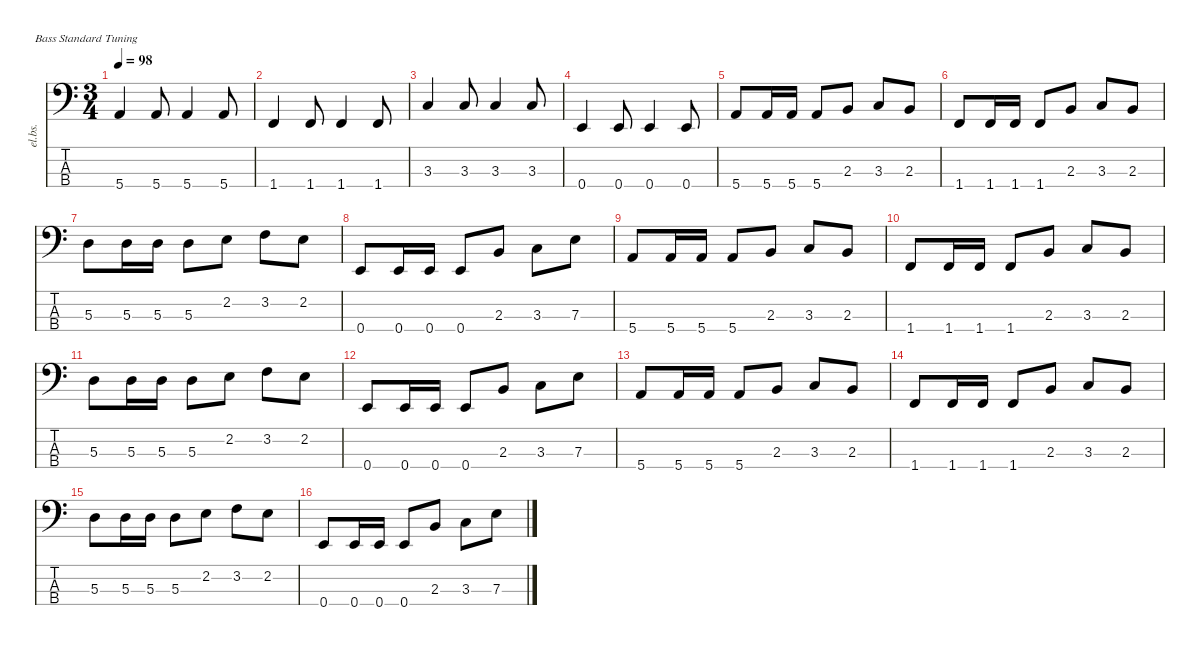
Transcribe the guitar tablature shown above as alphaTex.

\defaultSystemsLayout 4
\hideDynamics
\bracketExtendMode nobrackets
\otherSystemsTrackNameOrientation horizontal
\track ("главный инструмент " "el.bs.") {instrument electricbasspick}
\staff {score tabs}
\tuning (G2 D2 A1 E1)
\ts (3 4)
\tempo 98
\clef f4
\ks c
5.4.4{dy fff} 5.4.8{dy f} 5.4.4 5.4.8 |
1.4.4 1.4.8 1.4.4 1.4.8 |
3.3.4 3.3.8 3.3.4 3.3.8 |
0.4.4 0.4.8 0.4.4 0.4.8 |
5.4.8{dy mf} 5.4.16 5.4.16 5.4.8 2.3.8 3.3.8 2.3.8 |
1.4.8 1.4.16 1.4.16 1.4.8 2.3.8 3.3.8 2.3.8 |
5.3.8 5.3.16 5.3.16 5.3.8 2.2.8 3.2.8 2.2.8 |
0.4.8 0.4.16 0.4.16 0.4.8 2.3.8 3.3.8 7.3.8 |
5.4.8 5.4.16 5.4.16 5.4.8 2.3.8 3.3.8 2.3.8 |
1.4.8 1.4.16 1.4.16 1.4.8 2.3.8 3.3.8 2.3.8 |
5.3.8 5.3.16 5.3.16 5.3.8 2.2.8 3.2.8 2.2.8 |
0.4.8 0.4.16 0.4.16 0.4.8 2.3.8 3.3.8 7.3.8 |
5.4.8 5.4.16 5.4.16 5.4.8 2.3.8 3.3.8 2.3.8 |
1.4.8 1.4.16 1.4.16 1.4.8 2.3.8 3.3.8 2.3.8 |
5.3.8 5.3.16 5.3.16 5.3.8 2.2.8 3.2.8 2.2.8 |
0.4.8 0.4.16 0.4.16 0.4.8 2.3.8 3.3.8 7.3.8
